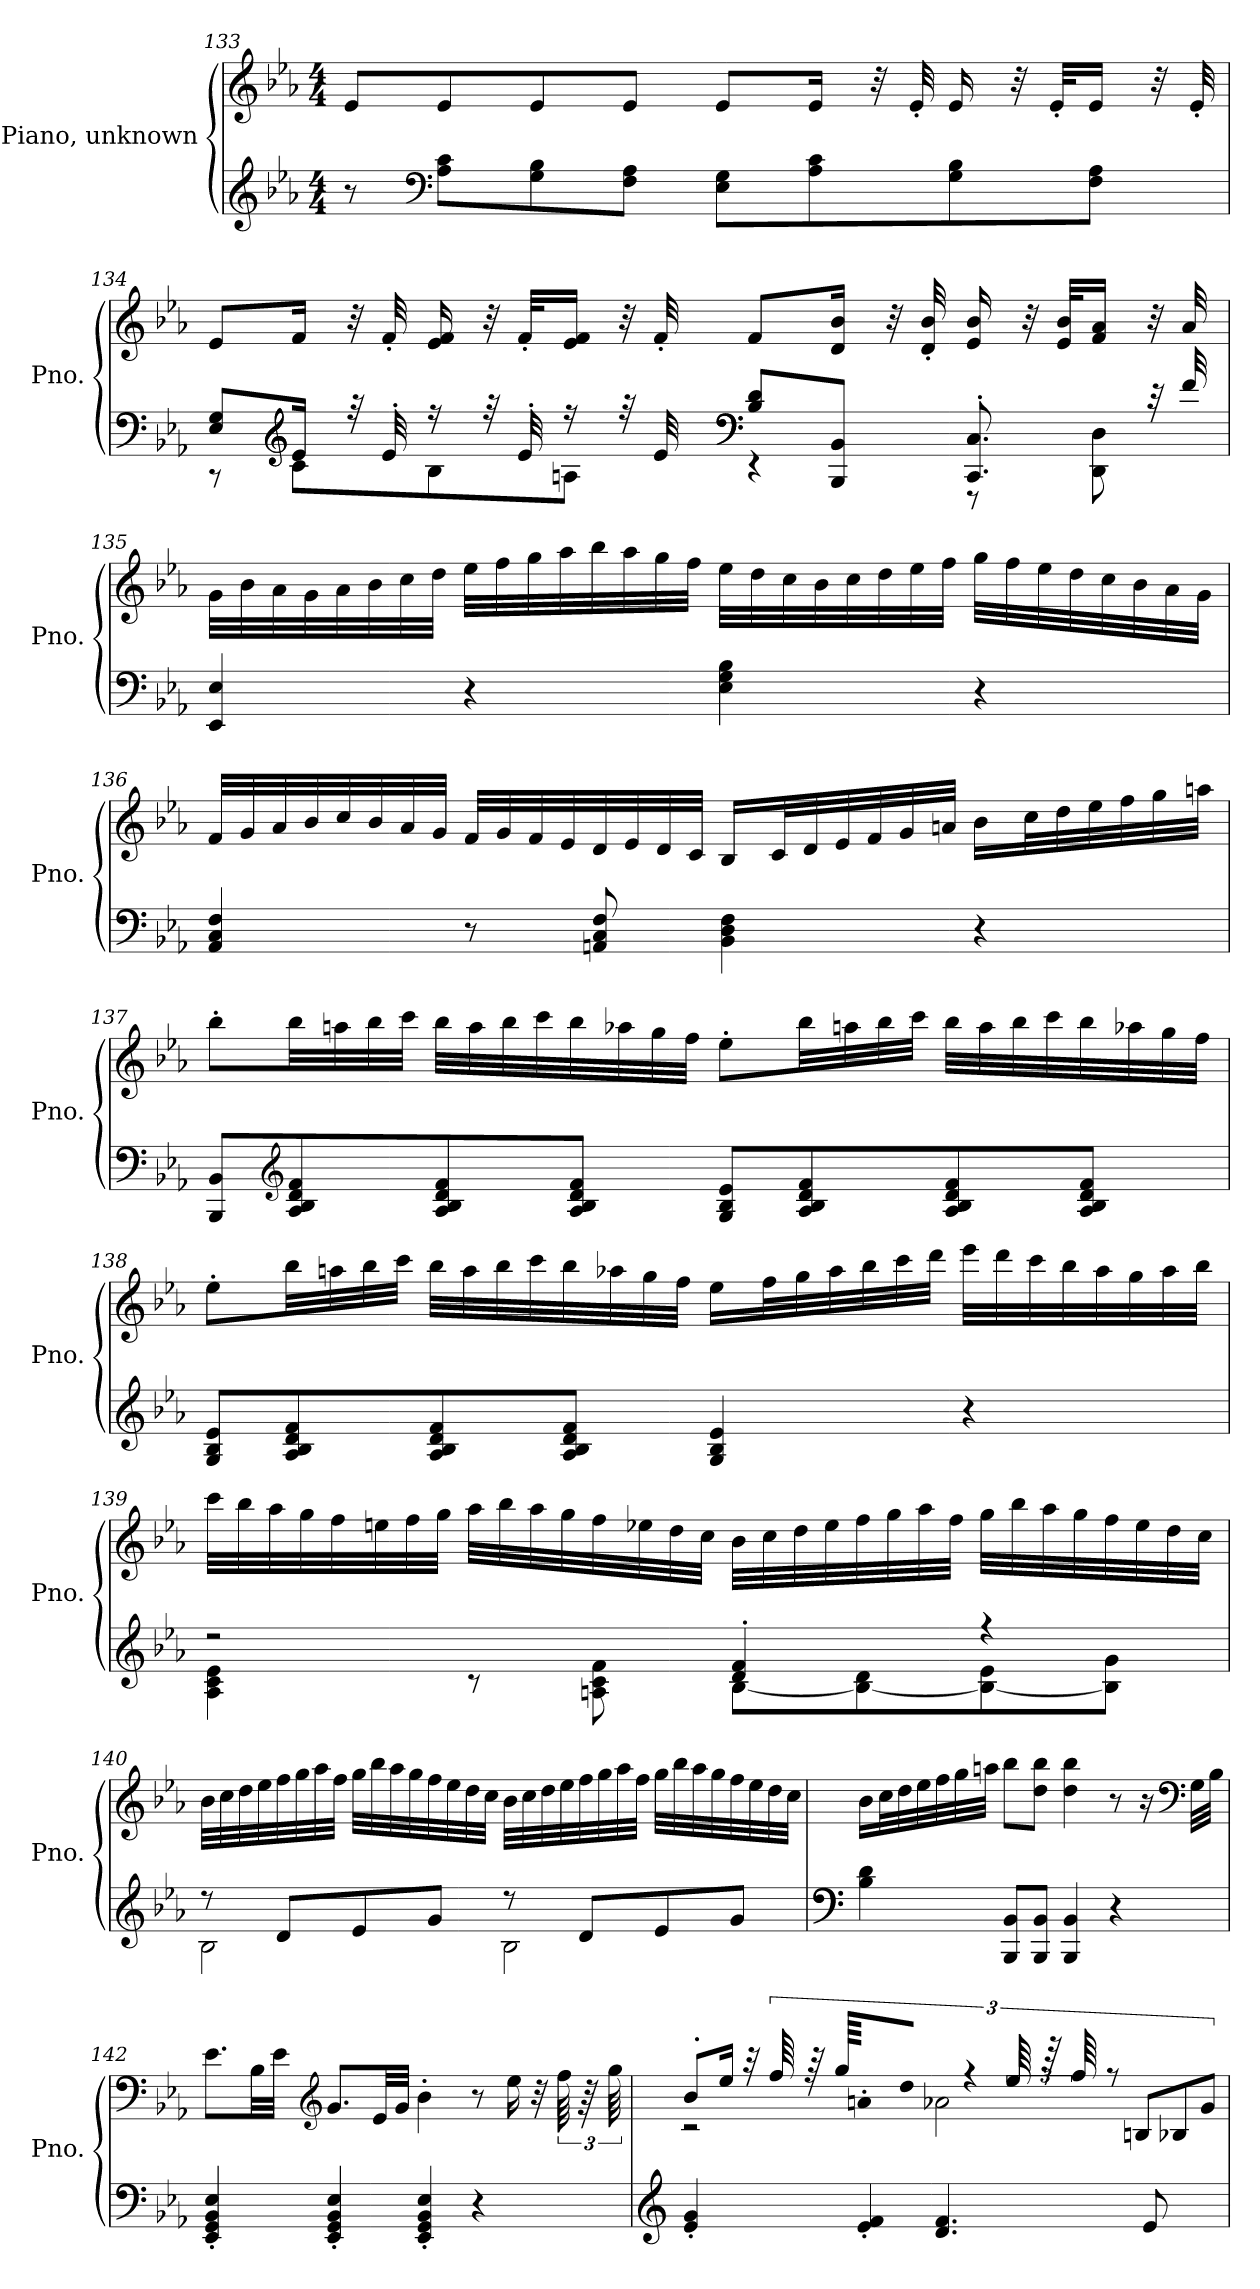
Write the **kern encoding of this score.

**kern	**kern
*part1	*part1
*staff2	*staff1
*I"Piano, unknown	*
*I'Pno.	*
*clefG2	*clefG2
*k[b-e-a-]	*k[b-e-a-]
*M4/4	*M4/4
=133	=133
8r	8e-/L
*clefF4	*
8A-\ 8c\L	8e-/
8G\ 8B-\	8e-/
8F\ 8A-\J	8e-/J
8E-\ 8G\L	8e-/L
8A-\ 8c\	16e-/Jk
.	32r
.	32e-'/
8G\ 8B-\	16e-/
.	32r
.	32e-'/KLL
8F\ 8A-\J	16e-/JJ
.	32r
.	32e-'/
!!LO:LB:g=z
=134	=134
*^	*
8E-/ 8G/L	8r	8e-/L
*clefG2	*	*
16e-/Jk	8c\L	16f/Jk
32r	.	32r
32e-'/	.	32f'/
16r	8B-\	16e-/ 16f/
32r	.	32r
32e-'/	.	32f'/KLL
16r	8An\J	16e-/ 16f/JJ
32r	.	32r
32e-/	.	32f'/
*clefF4	*	*
8B-/ 8d/L	4r	8f/L
8BBB-/ 8BB-/J	.	16d/ 16b-/Jk
.	.	32r
.	.	32d/' 32b-/'
8.CC/' 8.C/'	8r	16e-/ 16b-/
.	.	32r
.	.	32e-/ 32b-/KLL
.	8DD\ 8D\	16f/ 16a-/JJ
32r	.	32r
32f/	.	32a-/
*v	*v	*
!!LO:LB:g=z
=135	=135
4EE-/ 4E-/	32g\LLL
.	32b-\
.	32a-\
.	32g\
.	32a-\
.	32b-\
.	32cc\
.	32dd\JJJ
4r	32ee-\LLL
.	32ff\
.	32gg\
.	32aa-\
.	32bb-\
.	32aa-\
.	32gg\
.	32ff\JJJ
4E-\ 4G\ 4B-\	32ee-\LLL
.	32dd\
.	32cc\
.	32b-\
.	32cc\
.	32dd\
.	32ee-\
.	32ff\JJJ
4r	32gg\LLL
.	32ff\
.	32ee-\
.	32dd\
.	32cc\
.	32b-\
.	32a-\
.	32g\JJJ
!!LO:LB:g=z
=136	=136
4AA-/ 4C/ 4F/	32f/LLL
.	32g/
.	32a-/
.	32b-/
.	32cc/
.	32b-/
.	32a-/
.	32g/JJJ
8r	32f/LLL
.	32g/
.	32f/
.	32e-/
8AAn/ 8C/ 8F/	32d/
.	32e-/
.	32d/
.	32c/JJJ
4BB-\ 4D\ 4F\	16B-/LL
.	32c/L
.	32d/
.	32e-/
.	32f/
.	32g/
.	32an/JJJ
4r	16b-\LL
.	32cc\L
.	32dd\
.	32ee-\
.	32ff\
.	32gg\
.	32aan\JJJ
!!LO:LB:g=z
=137	=137
8BBB-/ 8BB-/L	8bb-'\L
*clefG2	*
8A-/ 8B-/ 8d/ 8f/	32bb-\LL
.	32aan\
.	32bb-\
.	32ccc\JJJ
8A-/ 8B-/ 8d/ 8f/	32bb-\LLL
.	32aa\
.	32bb-\
.	32ccc\
8A-/ 8B-/ 8d/ 8f/J	32bb-\
.	32aa-X\
.	32gg\
.	32ff\JJJ
8G/ 8B-/ 8e-/L	8ee-'\L
8A-/ 8B-/ 8d/ 8f/	32bb-\LL
.	32aan\
.	32bb-\
.	32ccc\JJJ
8A-/ 8B-/ 8d/ 8f/	32bb-\LLL
.	32aa\
.	32bb-\
.	32ccc\
8A-/ 8B-/ 8d/ 8f/J	32bb-\
.	32aa-X\
.	32gg\
.	32ff\JJJ
!!LO:PB:g=z
=138	=138
8G/ 8B-/ 8e-/L	8ee-'\L
8A-/ 8B-/ 8d/ 8f/	32bb-\LL
.	32aan\
.	32bb-\
.	32ccc\JJJ
8A-/ 8B-/ 8d/ 8f/	32bb-\LLL
.	32aa\
.	32bb-\
.	32ccc\
8A-/ 8B-/ 8d/ 8f/J	32bb-\
.	32aa-X\
.	32gg\
.	32ff\JJJ
4G/ 4B-/ 4e-/	16ee-\LL
.	32ff\L
.	32gg\
.	32aa-\
.	32bb-\
.	32ccc\
.	32ddd\JJJ
4r	32eee-\LLL
.	32ddd\
.	32ccc\
.	32bb-\
.	32aa-\
.	32gg\
.	32aa-\
.	32bb-\JJJ
!!LO:LB:g=z
=139	=139
*^	*
2r	4A-\ 4c\ 4e-\	32ccc\LLL
.	.	32bb-\
.	.	32aa-\
.	.	32gg\
.	.	32ff\
.	.	32een\
.	.	32ff\
.	.	32gg\JJJ
.	8r	32aa-\LLL
.	.	32bb-\
.	.	32aa-\
.	.	32gg\
.	8An\ 8c\ 8f\	32ff\
.	.	32ee-X\
.	.	32dd\
.	.	32cc\JJJ
4d/' 4f/'	[8B-\L	32b-\LLL
.	.	32cc\
.	.	32dd\
.	.	32ee-\
.	8B-\_ 8d\	32ff\
.	.	32gg\
.	.	32aa-\
.	.	32ff\JJJ
4r	8B-\_ 8e-\	32gg\LLL
.	.	32bb-\
.	.	32aa-\
.	.	32gg\
.	8B-\] 8g\J	32ff\
.	.	32ee-\
.	.	32dd\
.	.	32cc\JJJ
!!LO:LB:g=z
=140	=140	=140
8r	2B-\	32b-\LLL
.	.	32cc\
.	.	32dd\
.	.	32ee-\
8d/L	.	32ff\
.	.	32gg\
.	.	32aa-\
.	.	32ff\JJJ
8e-/	.	32gg\LLL
.	.	32bb-\
.	.	32aa-\
.	.	32gg\
8g/J	.	32ff\
.	.	32ee-\
.	.	32dd\
.	.	32cc\JJJ
8r	2B-\	32b-\LLL
.	.	32cc\
.	.	32dd\
.	.	32ee-\
8d/L	.	32ff\
.	.	32gg\
.	.	32aa-\
.	.	32ff\JJJ
8e-/	.	32gg\LLL
.	.	32bb-\
.	.	32aa-\
.	.	32gg\
8g/J	.	32ff\
.	.	32ee-\
.	.	32dd\
.	.	32cc\JJJ
*v	*v	*
!!LO:LB:g=z
=141	=141
*clefF4	*
4B-\ 4d\	16b-\LL
.	32cc\L
.	32dd\
.	32ee-\
.	32ff\
.	32gg\
.	32aan\JJJ
8BBB-/ 8BB-/L	8bb-\L
8BBB-/ 8BB-/J	8dd\ 8bb-\J
4BBB-/ 4BB-/	4dd\ 4bb-\
4r	8r
.	16r
*	*clefF4
.	32G\LLL
.	32B-\JJJ
=142	=142
4EE-/' 4GG/' 4BB-/' 4E-/'	8.e-\L
.	32B-\LL
.	32e-\JJJ
*	*clefG2
4EE-/' 4GG/' 4BB-/' 4E-/'	8.g/L
.	32e-/LL
.	32g/JJJ
4EE-/' 4GG/' 4BB-/' 4E-/'	4b-'\
4r	8r
.	16ee-\
.	32r
.	96ff\
.	96r
.	96gg\
!!LO:LB:g=z
=143	=143
*clefG2	*
*	*^
4e-/' 4g/'	8b-'/L	2r
.	16ee-/Jk	.
.	32r	.
.	96ff/	.
.	96r	.
.	96gg/KKKL	.
4e-/' 4f/'	8an'/	.
.	16dd/Jk	.
.	32r	.
.	96ee-/	.
.	96r	.
.	96ff/	.
4.d/ 4.f/	8r	2a-X\
.	8Bn/L	.
.	8B-X/	.
8e-/	8g/J	.
*	*v	*v
=	=
*-	*-
